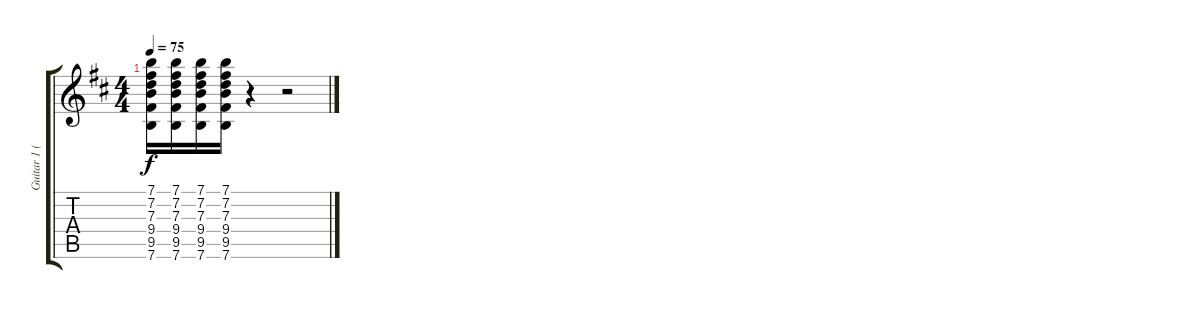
\track ("Guitar 1 (12-string)" "Guitar 1 (") {instrument acousticguitarsteel}
\staff {score tabs}
\tuning (E4 B3 G3 D3 A2 E2) {hide}
\ts (4 4)
\tempo 75
\clef g2
\ks bminor
(7.1 7.2 7.3 9.4 9.5 7.6).16{dy f} (7.1 7.2 7.3 9.4 9.5 7.6).16 (7.1 7.2 7.3 9.4 9.5 7.6).16 (7.1 7.2 7.3 9.4 9.5 7.6).16 r.4 r.2
